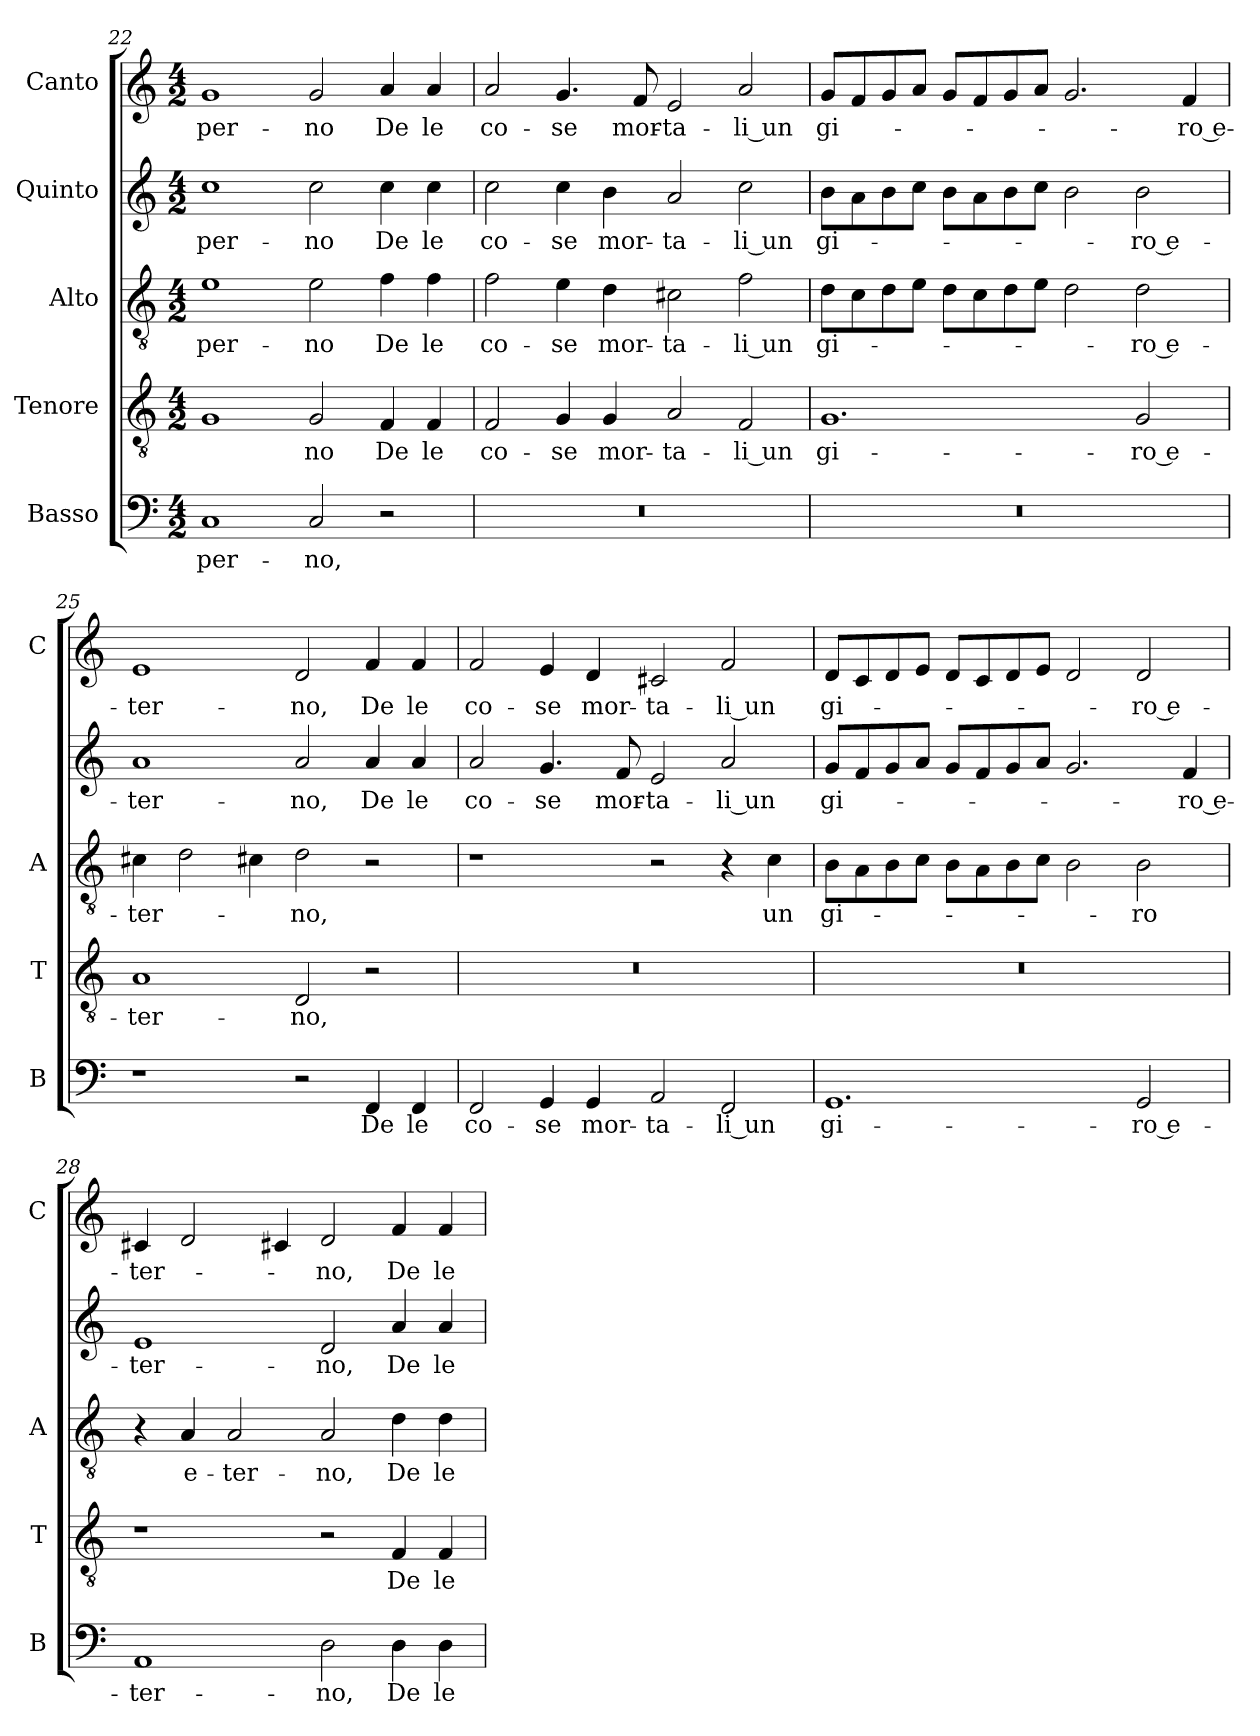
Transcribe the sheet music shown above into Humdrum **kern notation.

**kern	**text	**kern	**text	**kern	**text	**kern	**text	**kern	**text
*part5	*part5	*part4	*part4	*part3	*part3	*part2	*part2	*part1	*part1
*staff5	*staff5	*staff4	*staff4	*staff3	*staff3	*staff2	*staff2	*staff1	*staff1
*I"Basso	*	*I"Tenore	*	*I"Alto	*	*I"Quinto	*	*I"Canto	*
*I'B	*	*I'T	*	*I'A	*	*	*	*I'C	*
*clefF4	*	*clefGv2	*	*clefGv2	*	*clefG2	*	*clefG2	*
*k[]	*	*k[]	*	*k[]	*	*k[]	*	*k[]	*
*C:	*	*C:	*	*C:	*	*C:	*	*C:	*
*M4/2	*	*M4/2	*	*M4/2	*	*M4/2	*	*M4/2	*
=22	=22	=22	=22	=22	=22	=22	=22	=22	=22
1C	-per-	1G	.	1e	-per-	1cc	-per-	1g	-per-
2C	-no,	2G	-no	2e	-no	2cc	-no	2g	-no
2r	.	4F	De	4f	De	4cc	De	4a	De
.	.	4F	le	4f	le	4cc	le	4a	le
=23	=23	=23	=23	=23	=23	=23	=23	=23	=23
0r	.	2F	co-	2f	co-	2cc	co-	2a	co-
.	.	4G	-se	4e	-se	4cc	-se	4.g	-se
.	.	4G	mor-	4d	mor-	4b	mor-	.	.
.	.	.	.	.	.	.	.	8f	mor-
.	.	2A	-ta-	2c#X	-ta-	2a	-ta-	2e	-ta-
.	.	2F	-li un	2f	-li un	2cc	-li un	2a	-li un
=24	=24	=24	=24	=24	=24	=24	=24	=24	=24
0r	.	1.G	gi-	8dL	gi-	8bL	gi-	8gL	gi-
.	.	.	.	8c	.	8a	.	8f	.
.	.	.	.	8d	.	8b	.	8g	.
.	.	.	.	8eJ	.	8ccJ	.	8aJ	.
.	.	.	.	8dL	.	8bL	.	8gL	.
.	.	.	.	8c	.	8a	.	8f	.
.	.	.	.	8d	.	8b	.	8g	.
.	.	.	.	8eJ	.	8ccJ	.	8aJ	.
.	.	.	.	2d	.	2b	.	2.g	.
.	.	2G	-ro e-	2d	-ro e-	2b	-ro e-	.	.
.	.	.	.	.	.	.	.	4f	-ro e-
=25	=25	=25	=25	=25	=25	=25	=25	=25	=25
1r	.	1A	-ter-	4c#X	-ter-	1a	-ter-	1e	-ter-
.	.	.	.	2d	.	.	.	.	.
.	.	.	.	4c#X	.	.	.	.	.
2r	.	2D	-no,	2d	-no,	2a	-no,	2d	-no,
4FF	De	2r	.	2r	.	4a	De	4f	De
4FF	le	.	.	.	.	4a	le	4f	le
=26	=26	=26	=26	=26	=26	=26	=26	=26	=26
2FF	co-	0r	.	1r	.	2a	co-	2f	co-
4GG	-se	.	.	.	.	4.g	-se	4e	-se
4GG	mor-	.	.	.	.	.	.	4d	mor-
.	.	.	.	.	.	8f	mor-	.	.
2AA	-ta-	.	.	2r	.	2e	-ta-	2c#X	-ta-
2FF	-li un	.	.	4r	.	2a	-li un	2f	-li un
.	.	.	.	4c	un	.	.	.	.
=27	=27	=27	=27	=27	=27	=27	=27	=27	=27
1.GG	gi-	0r	.	8BL	gi-	8gL	gi-	8dL	gi-
.	.	.	.	8A	.	8f	.	8c	.
.	.	.	.	8B	.	8g	.	8d	.
.	.	.	.	8cJ	.	8aJ	.	8eJ	.
.	.	.	.	8BL	.	8gL	.	8dL	.
.	.	.	.	8A	.	8f	.	8c	.
.	.	.	.	8B	.	8g	.	8d	.
.	.	.	.	8cJ	.	8aJ	.	8eJ	.
.	.	.	.	2B	.	2.g	.	2d	.
2GG	-ro e-	.	.	2B	-ro	.	.	2d	-ro e-
.	.	.	.	.	.	4f	-ro e-	.	.
=28	=28	=28	=28	=28	=28	=28	=28	=28	=28
1AA	-ter-	1r	.	4r	.	1e	-ter-	4c#X	-ter-
.	.	.	.	4A	e-	.	.	2d	.
.	.	.	.	2A	-ter-	.	.	.	.
.	.	.	.	.	.	.	.	4c#X	.
2D	-no,	2r	.	2A	-no,	2d	-no,	2d	-no,
4D	De	4F	De	4d	De	4a	De	4f	De
4D	le	4F	le	4d	le	4a	le	4f	le
=	=	=	=	=	=	=	=	=	=
*-	*-	*-	*-	*-	*-	*-	*-	*-	*-
